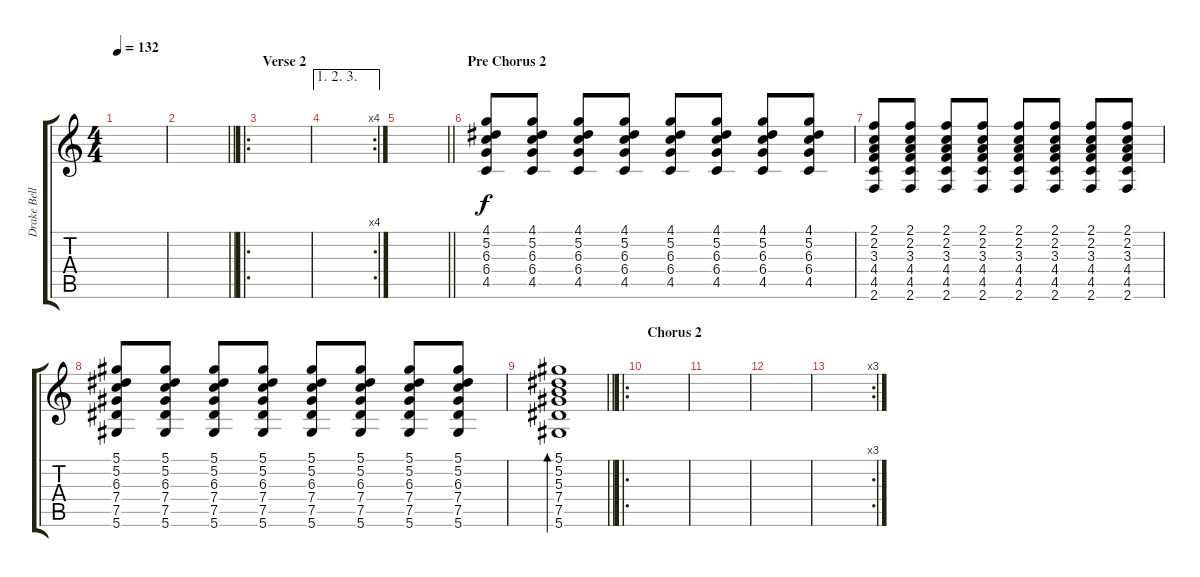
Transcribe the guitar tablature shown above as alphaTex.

\track ("Drake Bell Acoustic" "Drake Bell") {instrument acousticguitarsteel}
\staff {score tabs}
\tuning (Eb4 Bb3 Gb3 Db3 Ab2 Eb2) {hide}
\ts (4 4)
\tempo 132
\clef g2
\ks c
|
\barLineRight lightlight
|
\ro
\section ("" "Verse 2")
|
\ae (1 2 3)
\rc 4
|
\barLineRight lightlight
|
\section ("" "Pre Chorus 2")
(4.1 5.2 6.3 6.4 4.5).8 (4.1 5.2 6.3 6.4 4.5).8 (4.1 5.2 6.3 6.4 4.5).8 (4.1 5.2 6.3 6.4 4.5).8 (4.1 5.2 6.3 6.4 4.5).8 (4.1 5.2 6.3 6.4 4.5).8 (4.1 5.2 6.3 6.4 4.5).8 (4.1 5.2 6.3 6.4 4.5).8 |
(2.1 2.2 3.3 4.4 4.5 2.6).8 (2.1 2.2 3.3 4.4 4.5 2.6).8 (2.1 2.2 3.3 4.4 4.5 2.6).8 (2.1 2.2 3.3 4.4 4.5 2.6).8 (2.1 2.2 3.3 4.4 4.5 2.6).8 (2.1 2.2 3.3 4.4 4.5 2.6).8 (2.1 2.2 3.3 4.4 4.5 2.6).8 (2.1 2.2 3.3 4.4 4.5 2.6).8 |
(5.1 5.2 6.3 7.4 7.5 5.6).8 (5.1 5.2 6.3 7.4 7.5 5.6).8 (5.1 5.2 6.3 7.4 7.5 5.6).8 (5.1 5.2 6.3 7.4 7.5 5.6).8 (5.1 5.2 6.3 7.4 7.5 5.6).8 (5.1 5.2 6.3 7.4 7.5 5.6).8 (5.1 5.2 6.3 7.4 7.5 5.6).8 (5.1 5.2 6.3 7.4 7.5 5.6).8 |
\barLineRight lightlight
(5.1 5.2 5.3 7.4 7.5 5.6).1{bd 480} |
\ro
\section ("" "Chorus 2")
|
|
|
\rc 3
